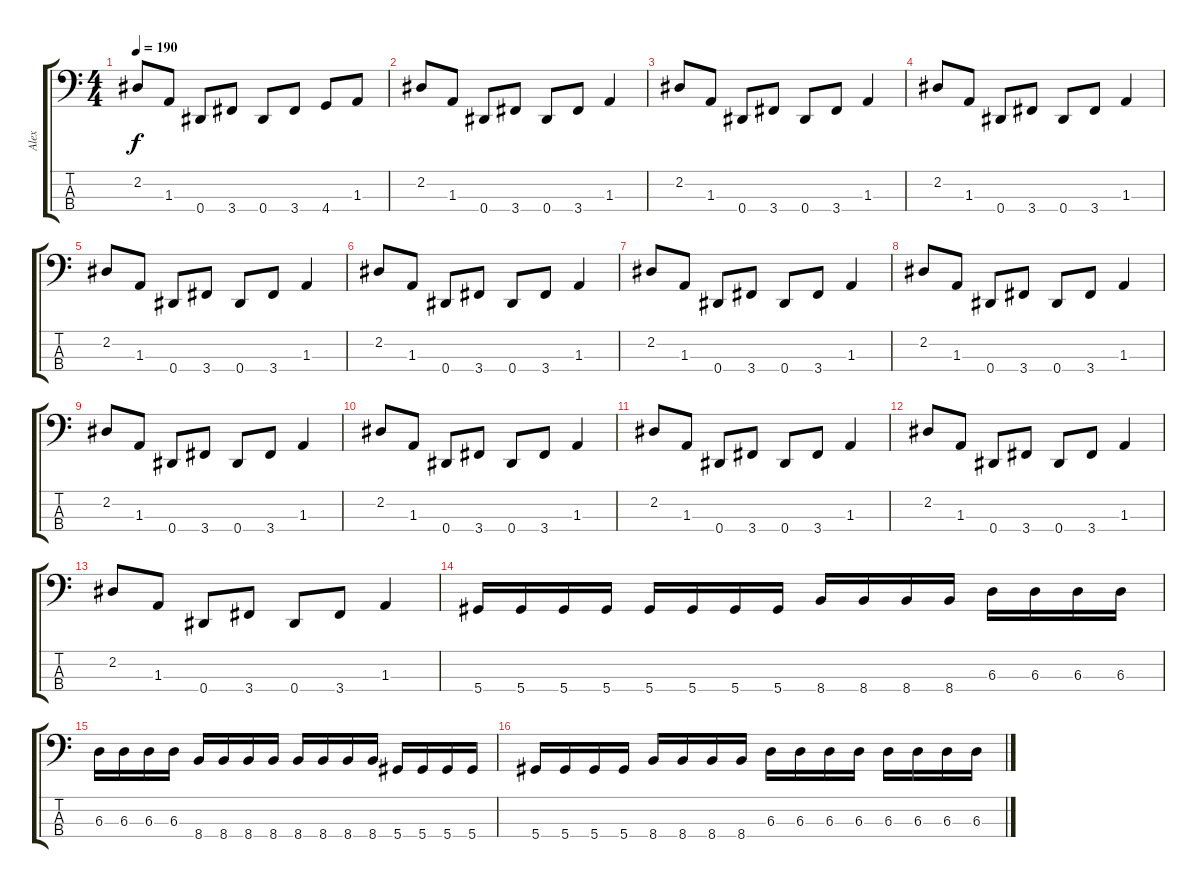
\track ("Alex" "Alex") {instrument electricbassfinger}
\staff {score tabs}
\tuning (Gb2 Db2 Ab1 Eb1) {hide}
\ts (4 4)
\tempo 190
\clef f4
\ks c
2.2.8{dy f} 1.3.8 0.4.8 3.4.8 0.4.8 3.4.8 4.4.8 1.3.8 |
2.2.8 1.3.8 0.4.8 3.4.8 0.4.8 3.4.8 1.3.4 |
2.2.8 1.3.8 0.4.8 3.4.8 0.4.8 3.4.8 1.3.4 |
2.2.8 1.3.8 0.4.8 3.4.8 0.4.8 3.4.8 1.3.4 |
2.2.8 1.3.8 0.4.8 3.4.8 0.4.8 3.4.8 1.3.4 |
2.2.8 1.3.8 0.4.8 3.4.8 0.4.8 3.4.8 1.3.4 |
2.2.8 1.3.8 0.4.8 3.4.8 0.4.8 3.4.8 1.3.4 |
2.2.8 1.3.8 0.4.8 3.4.8 0.4.8 3.4.8 1.3.4 |
2.2.8 1.3.8 0.4.8 3.4.8 0.4.8 3.4.8 1.3.4 |
2.2.8 1.3.8 0.4.8 3.4.8 0.4.8 3.4.8 1.3.4 |
2.2.8 1.3.8 0.4.8 3.4.8 0.4.8 3.4.8 1.3.4 |
2.2.8 1.3.8 0.4.8 3.4.8 0.4.8 3.4.8 1.3.4 |
2.2.8 1.3.8 0.4.8 3.4.8 0.4.8 3.4.8 1.3.4 |
5.4.16 5.4.16 5.4.16 5.4.16 5.4.16 5.4.16 5.4.16 5.4.16 8.4.16 8.4.16 8.4.16 8.4.16 6.3.16 6.3.16 6.3.16 6.3.16 |
6.3.16 6.3.16 6.3.16 6.3.16 8.4.16 8.4.16 8.4.16 8.4.16 8.4.16 8.4.16 8.4.16 8.4.16 5.4.16 5.4.16 5.4.16 5.4.16 |
5.4.16 5.4.16 5.4.16 5.4.16 8.4.16 8.4.16 8.4.16 8.4.16 6.3.16 6.3.16 6.3.16 6.3.16 6.3.16 6.3.16 6.3.16 6.3.16
